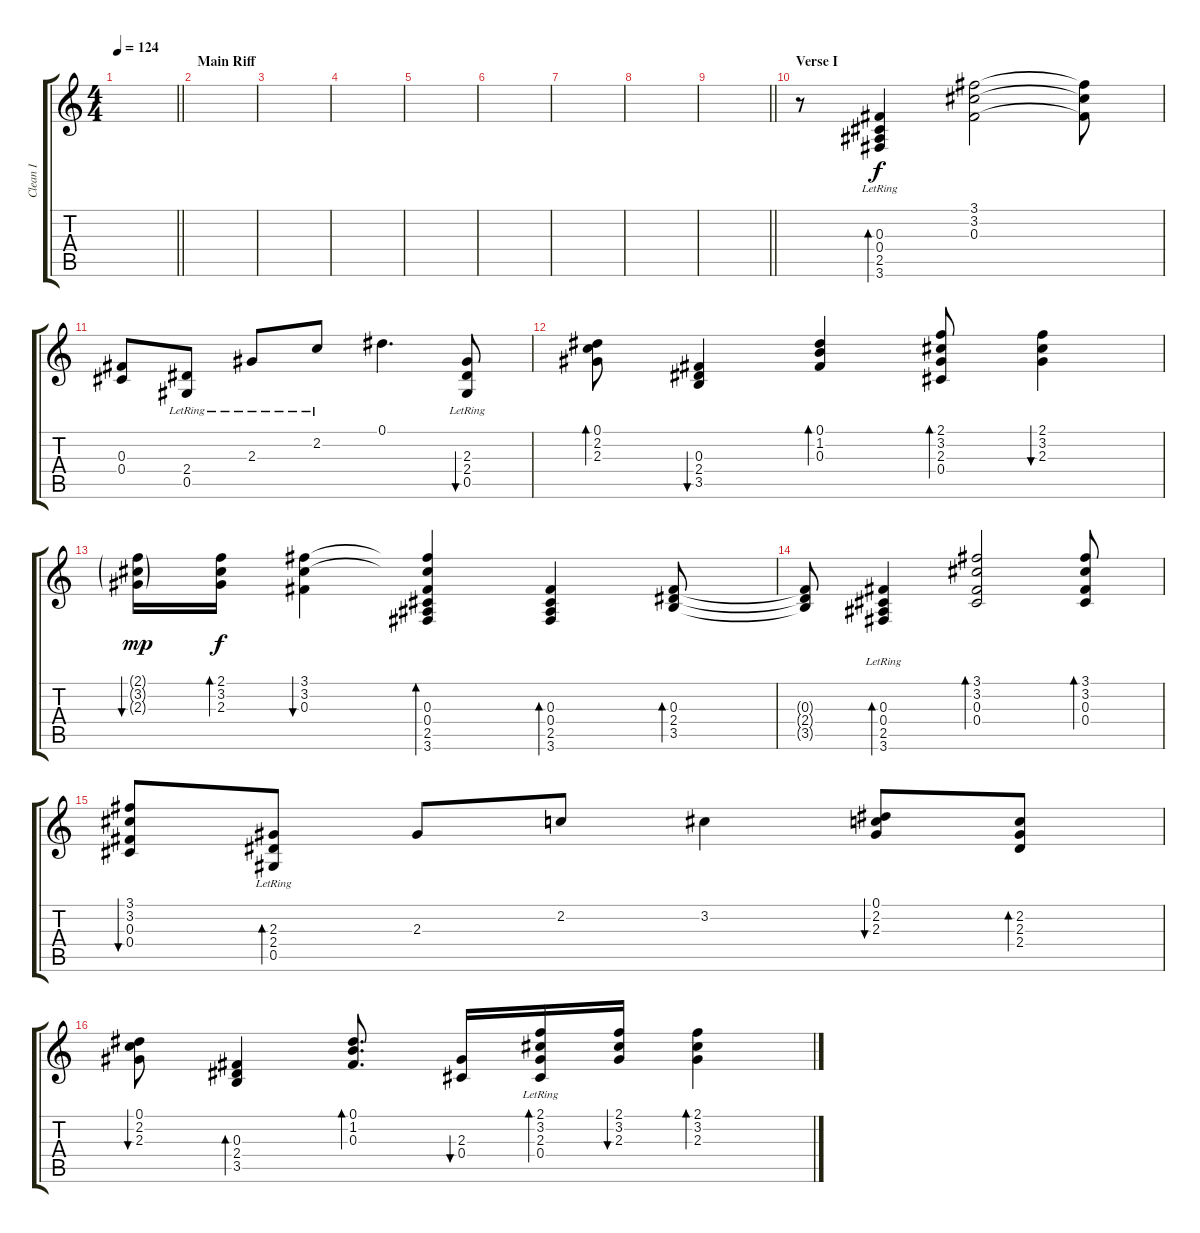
\track ("Clean I" "Clean I") {instrument electricguitarclean}
\staff {score tabs}
\tuning (Eb4 Bb3 Gb3 Db3 Ab2 Eb2) {hide}
\ts (4 4)
\tempo 124
\clef g2
\barLineRight lightlight
\ks c
|
\section ("" "Main Riff")
|
|
|
|
|
|
|
\barLineRight lightlight
|
\section ("" "Verse I")
r.8 (0.3 0.4{lr} 2.5{lr} 3.6{lr}).4{bd 240} (3.1 3.2 0.3).2 (3.1{t} 3.2{t} 0.3{t}).8 |
(0.3 0.4).8 (2.4{lr} 0.5{lr}).8 2.3{lr}.8 2.2{lr}.8 0.1.4{d} (2.3 2.4{lr} 0.5{lr}).8{bu 60} |
(0.1 2.2 2.3).8{bd 60} (0.3 2.4 3.5).4{bu 60} (0.1 1.2 0.3).4{bd 60} (2.1 3.2 2.3 0.4).8{bd 60} (2.1 3.2 2.3).4{bu 60} |
(2.1{g} 3.2{g} 2.3{g}).16{bu 60 dy mp} (2.1 3.2 2.3).16{bd 60 dy f} (3.1 3.2 0.3).4{bu 60} (3.1{t} 3.2{t} 0.3 0.4 2.5 3.6).4{bd 60} (0.3 0.4 2.5 3.6).4{bd 60} (0.3 2.4 3.5).8{bd 60} |
(0.3{t} 2.4{t} 3.5{t}).8 (0.3 0.4 2.5{lr} 3.6{lr}).4{bd 240} (3.1 3.2 0.3 0.4).2{bd 60} (3.1 3.2 0.3 0.4).8{bd 60} |
(3.1 3.2 0.3 0.4).8{bu 60} (2.3 2.4{lr} 0.5{lr}).8{bd 60} 2.3.8 2.2.8 3.2.4 (0.1 2.2 2.3).8{bu 60} (2.2 2.3 2.4).8{bd 60} |
(0.1 2.2 2.3).8{bu 60} (0.3 2.4 3.5).4{bd 60} (0.1 1.2 0.3).8{d bd 60} (2.3 0.4).16{bu 60} (2.1 3.2 2.3 0.4{lr}).16{bd 60} (2.1 3.2 2.3).16{bu 60} (2.1 3.2 2.3).4{bd 60}
